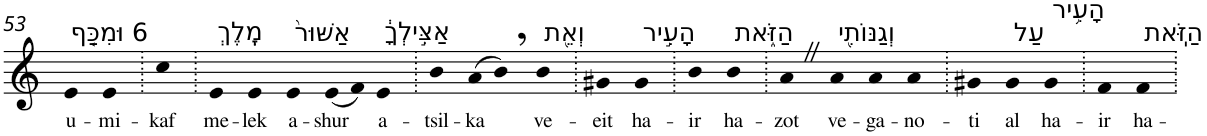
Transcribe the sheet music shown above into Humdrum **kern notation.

**kern	**text
*part1	*part1
*staff1	*staff1
*I"Piano	*
*I'Pno	*
!!LO:PB:g=z
*clefG2	*
*k[]	*
=53	=53
!LO:TX:a:t=6 וּמִכַּ֤ף	!
!	!LO:LY:b
4e	u-
!	!LO:LY:b
4e	-mi-
=54.	=54.
!	!LO:LY:b
4cc	-kaf
=55.	=55.
!LO:TX:a:t=מֶֽלֶךְ	!
!	!LO:LY:b
4e	me-
!	!LO:LY:b
4e	-lek
!LO:TX:a:t=אַשּׁוּר֙	!
!	!LO:LY:b
4e	a-
!	!LO:LY:b
(8e	-shur
8f)	.
!LO:TX:a:t=אַצִּ֣ילְךָ֔	!
!	!LO:LY:b
4e	a-
=56.	=56.
!	!LO:LY:b
4b	-tsil-
!	!LO:LY:b
(8a	-ka
8b,)	.
!LO:TX:a:t=וְאֵ֖ת	!
!	!LO:LY:b
4b	ve-
=57.	=57.
!	!LO:LY:b
4g#X	-eit
!LO:TX:a:t=הָעִ֣יר	!
!	!LO:LY:b
4g#	ha-
=58.	=58.
!	!LO:LY:b
4b	-ir
!LO:TX:a:t=הַזֹּ֑את	!
!	!LO:LY:b
4b	ha-
=59.	=59.
!	!LO:LY:b
4aZ	-zot
!LO:TX:a:t=וְגַנּוֹתִ֖י	!
!	!LO:LY:b
4a	ve-
!	!LO:LY:b
4a	-ga-
!	!LO:LY:b
4a	-no-
=60.	=60.
!	!LO:LY:b
4g#X	-ti
!LO:TX:a:t=עַל	!
!	!LO:LY:b
4g#	al
!LO:TX:a:t=הָעִ֥יר	!
!	!LO:LY:b
4g#	ha-
=61.	=61.
!	!LO:LY:b
4f	-ir
!LO:TX:a:t=הַזֹּֽאת	!
!	!LO:LY:b
4f	ha-
=.	=.
*-	*-
